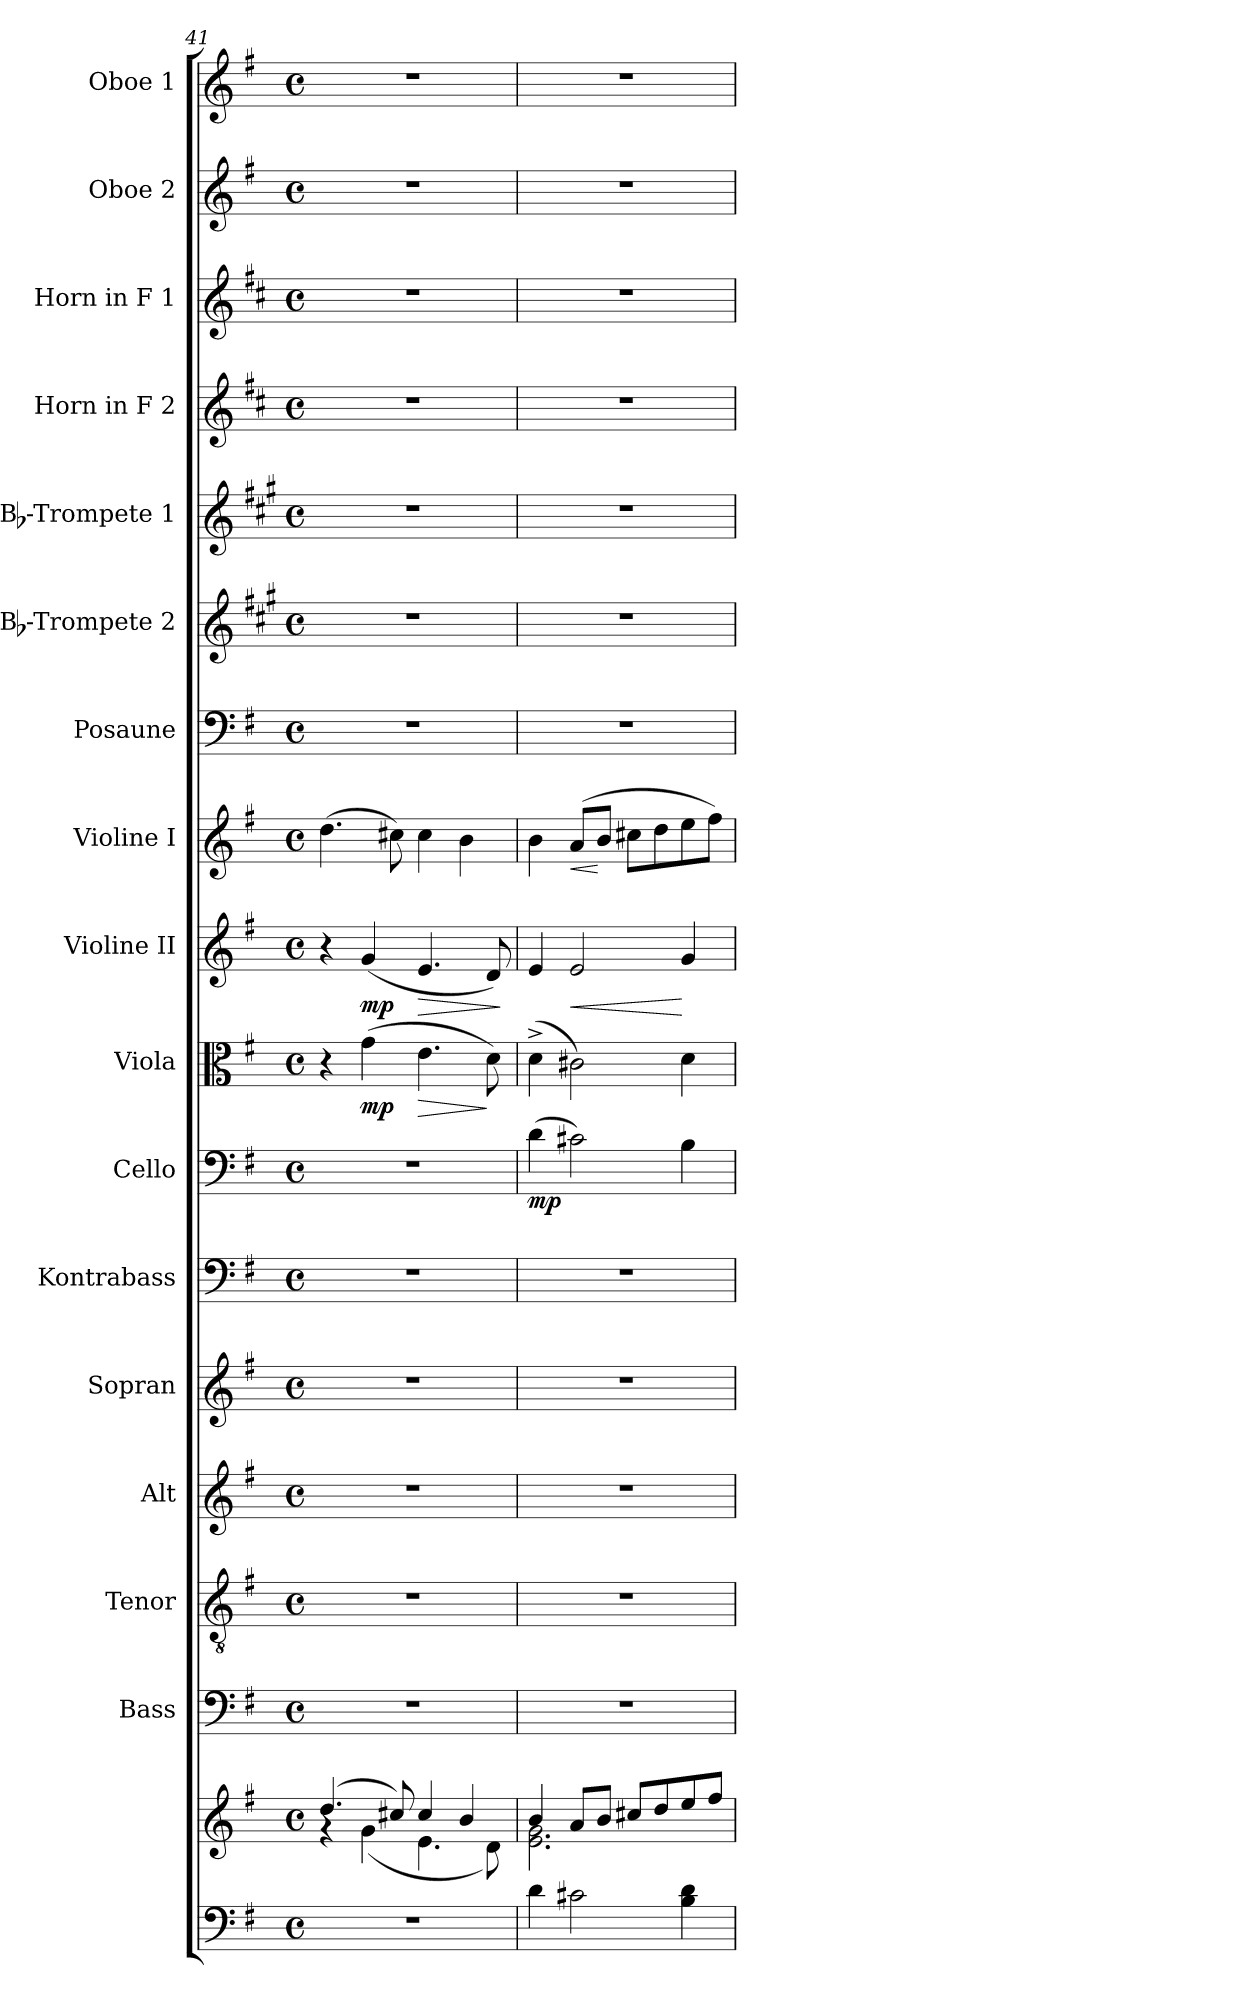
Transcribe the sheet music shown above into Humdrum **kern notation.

**kern	**kern	**kern	**kern	**kern	**kern	**kern	**kern	**dynam	**kern	**dynam	**kern	**dynam	**kern	**dynam	**kern	**kern	**kern	**kern	**kern	**kern	**kern
*part17	*part17	*part16	*part15	*part14	*part13	*part12	*part11	*part11	*part10	*part10	*part9	*part9	*part8	*part8	*part7	*part6	*part5	*part4	*part3	*part2	*part1
*staff18	*staff17	*staff16	*staff15	*staff14	*staff13	*staff12	*staff11	*staff11	*staff10	*staff10	*staff9	*staff9	*staff8	*staff8	*staff7	*staff6	*staff5	*staff4	*staff3	*staff2	*staff1
*	*	*I"Bass	*I"Tenor	*I"Alt	*I"Sopran	*I"Kontrabass	*I"Cello	*	*I"Viola	*	*I"Violine II	*	*I"Violine I	*	*I"Posaune	*I"Bb-Trompete 2	*I"Bb-Trompete 1	*I"Horn in F 2	*I"Horn in F 1	*I"Oboe 2	*I"Oboe 1
*	*	*I'B.	*I'T.	*I'A.	*I'S.	*I'Kb.	*	*	*I'Vla.	*	*I'Vl. II	*	*I'Vl. I	*	*I'Pos.	*I'Bb Trp. 2	*I'Bb Trp. 1	*	*	*I'Ob. 2	*I'Ob. 1
*clefF4	*clefG2	*clefF4	*clefGv2	*clefG2	*clefG2	*clefF4	*clefF4	*	*clefC3	*	*clefG2	*	*clefG2	*	*clefF4	*clefG2	*clefG2	*clefG2	*clefG2	*clefG2	*clefG2
*	*	*	*	*	*	*ITrd7c12	*	*	*	*	*	*	*	*	*	*ITrd1c2	*ITrd1c2	*ITrd4c7	*ITrd4c7	*	*
*k[f#]	*k[f#]	*k[f#]	*k[f#]	*k[f#]	*k[f#]	*k[f#]	*k[f#]	*	*k[f#]	*	*k[f#]	*	*k[f#]	*	*k[f#]	*k[f#]	*k[f#]	*k[f#]	*k[f#]	*k[f#]	*k[f#]
*G:	*G:	*G:	*G:	*G:	*G:	*G:	*G:	*	*G:	*	*G:	*	*G:	*	*G:	*G:	*G:	*G:	*G:	*G:	*G:
*M4/4	*M4/4	*M4/4	*M4/4	*M4/4	*M4/4	*M4/4	*M4/4	*	*M4/4	*	*M4/4	*	*M4/4	*	*M4/4	*M4/4	*M4/4	*M4/4	*M4/4	*M4/4	*M4/4
*met(c)	*met(c)	*met(c)	*met(c)	*met(c)	*met(c)	*met(c)	*met(c)	*	*met(c)	*	*met(c)	*	*met(c)	*	*met(c)	*met(c)	*met(c)	*met(c)	*met(c)	*met(c)	*met(c)
=41	=41	=41	=41	=41	=41	=41	=41	=41	=41	=41	=41	=41	=41	=41	=41	=41	=41	=41	=41	=41	=41
*	*^	*	*	*	*	*	*	*	*	*	*	*	*	*	*	*	*	*	*	*	*
1r	(4.dd/	4rf	1r	1r	1r	1r	1r	1r	.	4r	.	4r	.	(>4.dd\	.	1r	1r	1r	1r	1r	1r	1r
!	!	!	!	!	!	!	!	!	!	!	!LO:DY:b	!	!LO:DY:b	!	!	!	!	!	!	!	!	!
.	.	(<4g\	.	.	.	.	.	.	.	(>4g\	mp	(<4g/	mp	.	.	.	.	.	.	.	.	.
.	8cc#X/)	.	.	.	.	.	.	.	.	.	.	.	.	8cc#X\)	.	.	.	.	.	.	.	.
!	!	!	!	!	!	!	!	!	!	!	!LO:HP:b	!	!LO:HP:b	!	!	!	!	!	!	!	!	!
.	4cc#/	4.e\	.	.	.	.	.	.	.	4.e\	>	4.e/	>	4cc#\	.	.	.	.	.	.	.	.
.	4b/	.	.	.	.	.	.	.	.	.	.	.	.	4b\	.	.	.	.	.	.	.	.
.	.	8d\)	.	.	.	.	.	.	.	8d\)	]	8d/)	.	.	.	.	.	.	.	.	.	.
*	*v	*v	*	*	*	*	*	*	*	*	*	*	*	*	*	*	*	*	*	*	*	*
.	.	.	.	.	.	.	.	.	.	.	.	]	.	.	.	.	.	.	.	.	.
=42	=42	=42	=42	=42	=42	=42	=42	=42	=42	=42	=42	=42	=42	=42	=42	=42	=42	=42	=42	=42	=42
*	*^	*	*	*	*	*	*	*	*	*	*	*	*	*	*	*	*	*	*	*	*
!	!	!	!	!	!	!	!	!	!LO:DY:b	!	!	!	!	!	!	!	!	!	!	!	!	!
4d\	4b/	2.e\ 2.g\	1r	1r	1r	1r	1r	(>4d\	mp	(>4d^>\	.	4e/	.	4b\	.	1r	1r	1r	1r	1r	1r	1r
!	!	!	!	!	!	!	!	!	!	!	!	!	!LO:HP:b	!	!LO:HP:b	!	!	!	!	!	!	!
2c#X\	8a/L	.	.	.	.	.	.	2c#X\)	.	2c#X\)	.	2e/	<	(>8a/L	<	.	.	.	.	.	.	.
.	8b/J	.	.	.	.	.	.	.	.	.	.	.	.	8b/J	[	.	.	.	.	.	.	.
.	8cc#X/L	.	.	.	.	.	.	.	.	.	.	.	.	8cc#X\L	.	.	.	.	.	.	.	.
.	8dd/	.	.	.	.	.	.	.	.	.	.	.	.	8dd\	.	.	.	.	.	.	.	.
4B\ 4d\	8ee/	4ryy	.	.	.	.	.	4B\	.	4d\	.	4g/	[	8ee\	.	.	.	.	.	.	.	.
.	8ff#/J	.	.	.	.	.	.	.	.	.	.	.	.	8ff#\J)	.	.	.	.	.	.	.	.
*	*v	*v	*	*	*	*	*	*	*	*	*	*	*	*	*	*	*	*	*	*	*	*
=	=	=	=	=	=	=	=	=	=	=	=	=	=	=	=	=	=	=	=	=	=
*-	*-	*-	*-	*-	*-	*-	*-	*-	*-	*-	*-	*-	*-	*-	*-	*-	*-	*-	*-	*-	*-
